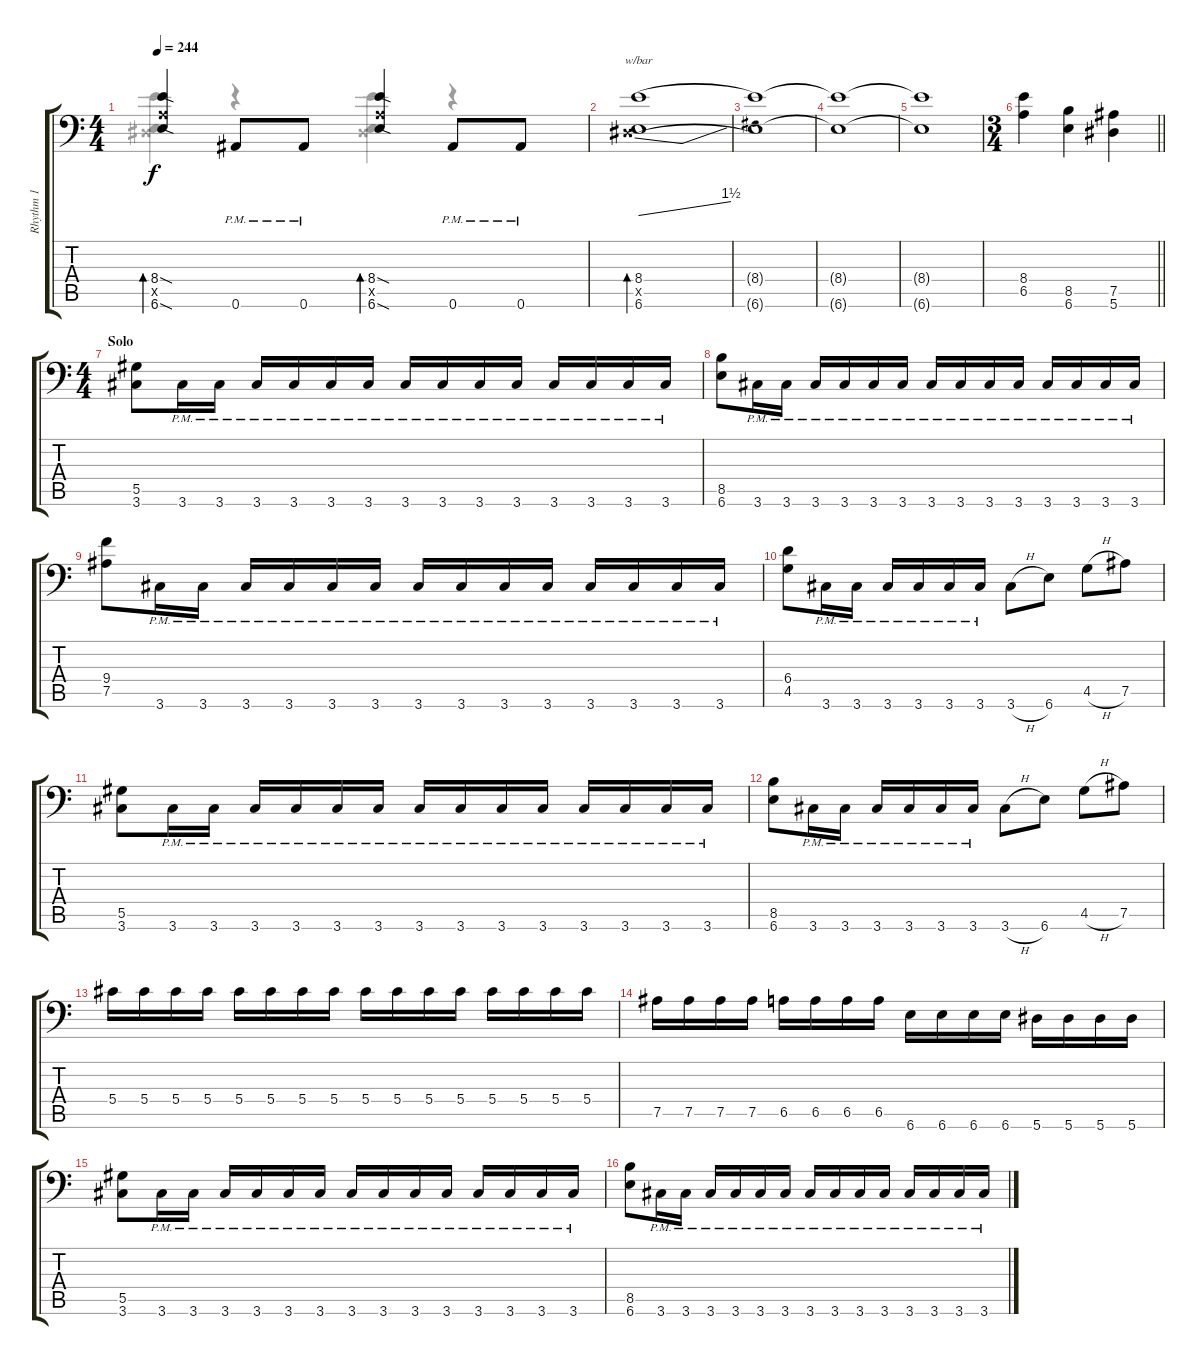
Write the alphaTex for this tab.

\track ("Rhythm 1" "Rhythm 1") {instrument distortionguitar}
\staff {score tabs}
\tuning (Bb3 F3 Db3 Ab2 Eb2 Bb1) {hide}
\voice
\ts (4 4)
\tempo 244
\clef f4
\ks c
(8.4{sod} 6.5{x} 6.6{sod}).4{bd 60 dy f} 0.6{pm}.8 0.6{pm}.8 (8.4{sod} 6.5{x} 6.6{sod}).4{bd 60} 0.6{pm}.8 0.6{pm}.8 |
(8.4 0.5{x} 6.6).1{tbe (dive default 0 0 60 6) bd 60} |
(8.4{t} 6.6{t}).1 |
(8.4{t} 6.6{t}).1 |
(8.4{t} 6.6{t}).1 |
\ts (3 4)
\barLineRight lightlight
(8.4 6.5).4 (8.5 6.6).4 (7.5 5.6).4 |
\ts (4 4)
\section ("" "Solo")
(5.5 3.6).8 3.6{pm}.16 3.6{pm}.16 3.6{pm}.16 3.6{pm}.16 3.6{pm}.16 3.6{pm}.16 3.6{pm}.16 3.6{pm}.16 3.6{pm}.16 3.6{pm}.16 3.6{pm}.16 3.6{pm}.16 3.6{pm}.16 3.6{pm}.16 |
(8.5 6.6).8 3.6{pm}.16 3.6{pm}.16 3.6{pm}.16 3.6{pm}.16 3.6{pm}.16 3.6{pm}.16 3.6{pm}.16 3.6{pm}.16 3.6{pm}.16 3.6{pm}.16 3.6{pm}.16 3.6{pm}.16 3.6{pm}.16 3.6{pm}.16 |
(9.4 7.5).8 3.6{pm}.16 3.6{pm}.16 3.6{pm}.16 3.6{pm}.16 3.6{pm}.16 3.6{pm}.16 3.6{pm}.16 3.6{pm}.16 3.6{pm}.16 3.6{pm}.16 3.6{pm}.16 3.6{pm}.16 3.6{pm}.16 3.6{pm}.16 |
(6.4 4.5).8 3.6{pm}.16 3.6{pm}.16 3.6{pm}.16 3.6{pm}.16 3.6{pm}.16 3.6{pm}.16 3.6{h}.8 6.6.8 4.5{h}.8 7.5.8 |
(5.5 3.6).8 3.6{pm}.16 3.6{pm}.16 3.6{pm}.16 3.6{pm}.16 3.6{pm}.16 3.6{pm}.16 3.6{pm}.16 3.6{pm}.16 3.6{pm}.16 3.6{pm}.16 3.6{pm}.16 3.6{pm}.16 3.6{pm}.16 3.6{pm}.16 |
(8.5 6.6).8 3.6{pm}.16 3.6{pm}.16 3.6{pm}.16 3.6{pm}.16 3.6{pm}.16 3.6{pm}.16 3.6{h}.8 6.6.8 4.5{h}.8 7.5.8 |
5.4.16 5.4.16 5.4.16 5.4.16 5.4.16 5.4.16 5.4.16 5.4.16 5.4.16 5.4.16 5.4.16 5.4.16 5.4.16 5.4.16 5.4.16 5.4.16 |
7.5.16 7.5.16 7.5.16 7.5.16 6.5.16 6.5.16 6.5.16 6.5.16 6.6.16 6.6.16 6.6.16 6.6.16 5.6.16 5.6.16 5.6.16 5.6.16 |
(5.5 3.6).8 3.6{pm}.16 3.6{pm}.16 3.6{pm}.16 3.6{pm}.16 3.6{pm}.16 3.6{pm}.16 3.6{pm}.16 3.6{pm}.16 3.6{pm}.16 3.6{pm}.16 3.6{pm}.16 3.6{pm}.16 3.6{pm}.16 3.6{pm}.16 |
(8.5 6.6).8 3.6{pm}.16 3.6{pm}.16 3.6{pm}.16 3.6{pm}.16 3.6{pm}.16 3.6{pm}.16 3.6{pm}.16 3.6{pm}.16 3.6{pm}.16 3.6{pm}.16 3.6{pm}.16 3.6{pm}.16 3.6{pm}.16 3.6{pm}.16
\voice
\clef f4
\ottava regular
\simile none
\ks c
(8.4{sod} 0.5{x} 6.6{sod}).4{bd 60 dy f} r.4 (8.4{sod} 0.5{x} 6.6{sod}).4{bd 60} r.4 |
|
|
|
|
\barLineRight lightlight
|
|
|
|
|
|
|
|
|
|
